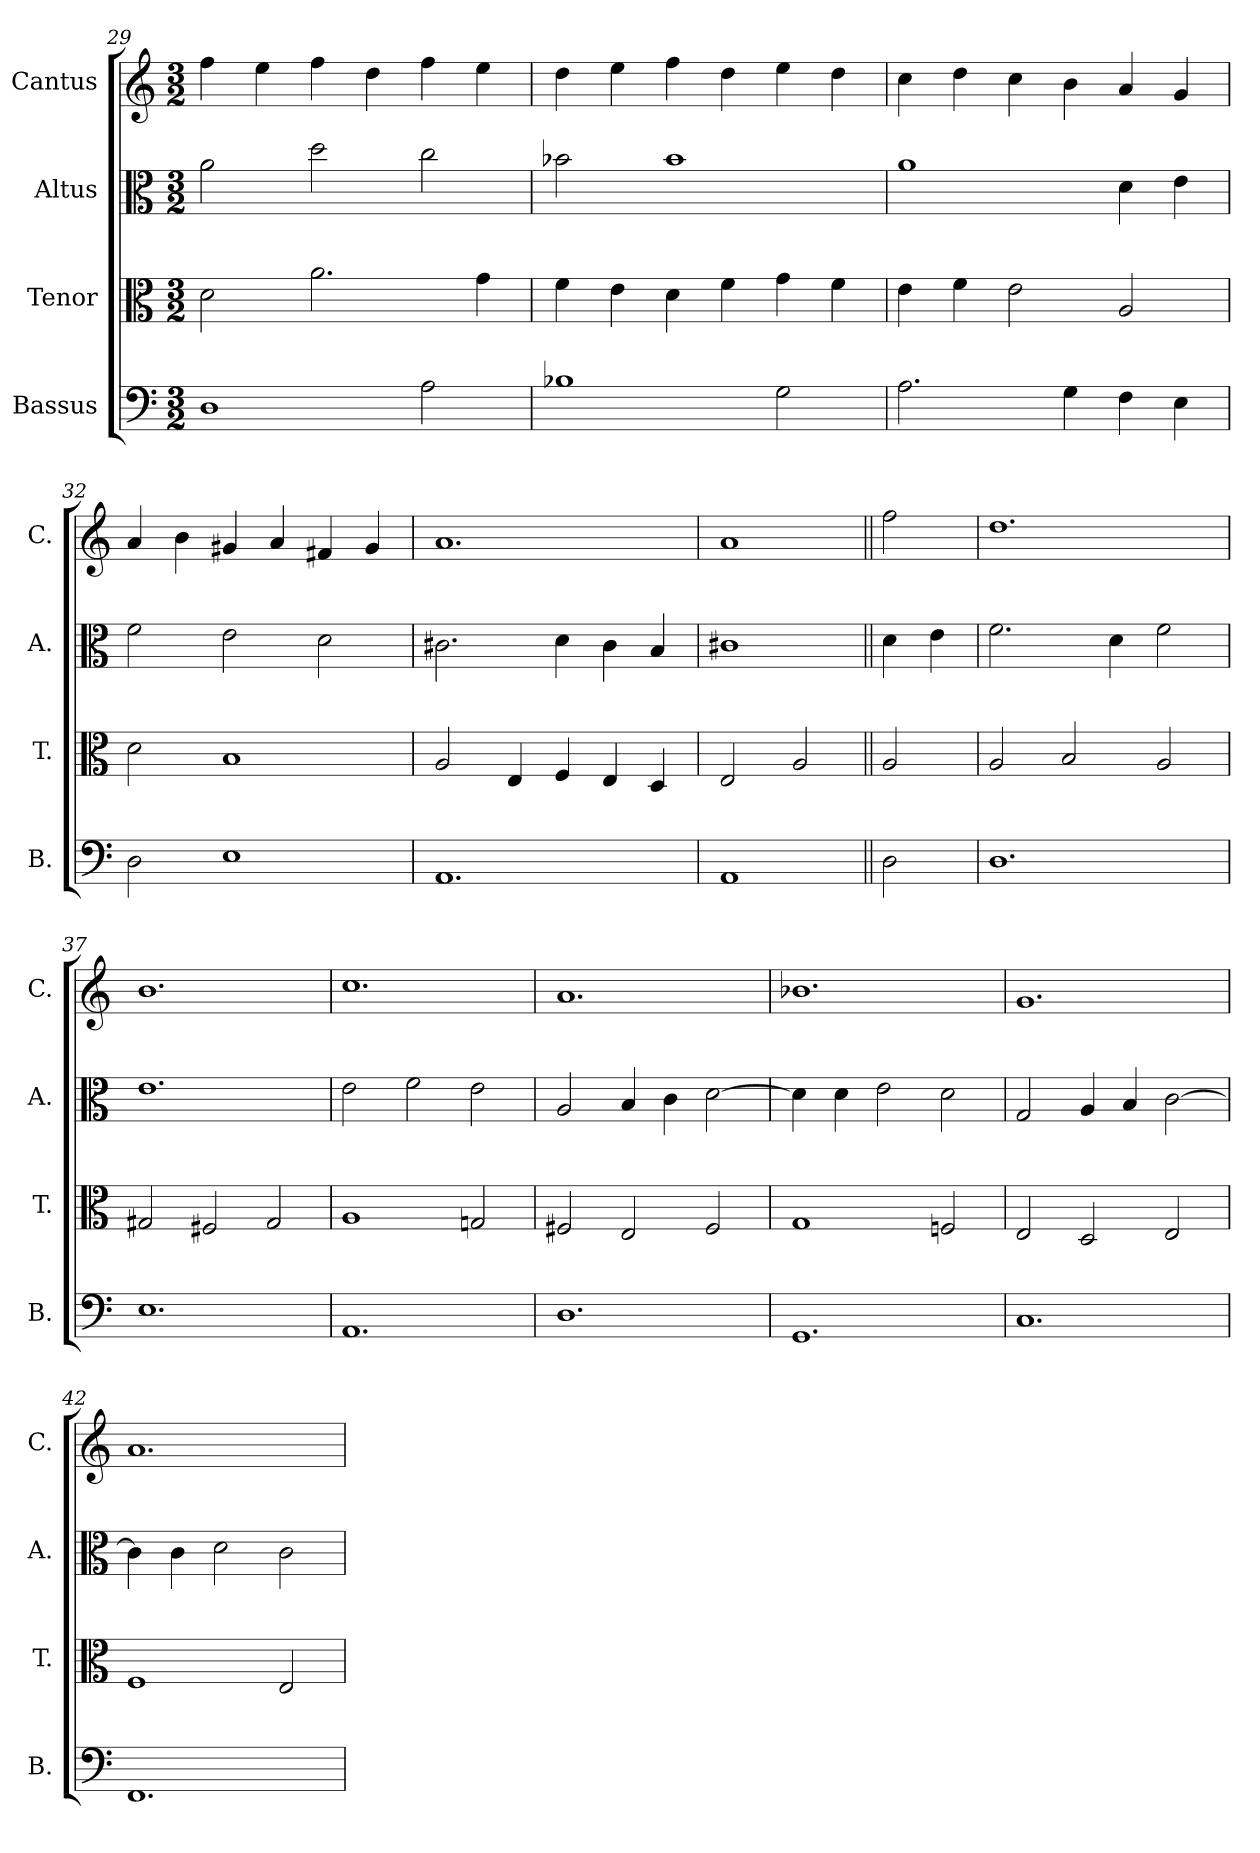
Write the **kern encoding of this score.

**kern	**kern	**kern	**kern
*part4	*part3	*part2	*part1
*staff4	*staff3	*staff2	*staff1
*I"Bassus	*I"Tenor	*I"Altus	*I"Cantus
*I'B.	*I'T.	*I'A.	*I'C.
!!LO:LB:g=z
*clefF4	*clefC3	*clefC3	*clefG2
*k[]	*k[]	*k[]	*k[]
*C:	*C:	*C:	*C:
*M3/2	*M3/2	*M3/2	*M3/2
=29	=29	=29	=29
1D\	2d\	2a\	4ff\
.	.	.	4ee\
.	2.a\	2dd\	4ff\
.	.	.	4dd\
2A\	.	2cc\	4ff\
.	4g\	.	4ee\
=30	=30	=30	=30
1B-X\	4f\	2b-X\	4dd\
.	4e\	.	4ee\
.	4d\	1b-\	4ff\
.	4f\	.	4dd\
2G\	4g\	.	4ee\
.	4f\	.	4dd\
=31	=31	=31	=31
2.A\	4e\	1a\	4cc\
.	4f\	.	4dd\
.	2e\	.	4cc\
4G\	.	.	4b\
4F\	2A/	4d\	4a/
4E\	.	4e\	4g/
=32	=32	=32	=32
2D\	2d\	2f\	4a/
.	.	.	4b\
1E\	1B/	2e\	4g#X/
.	.	.	4a/
.	.	2d\	4f#X/
.	.	.	4g#/
=33	=33	=33	=33
1.AA/	2A/	2.c#X\	1.a/
.	4E/	.	.
.	4F/	4d\	.
.	4E/	4c#\	.
.	4D/	4B/	.
=34	=34	=34	=34
1AA/	2E/	1c#X\	1a/
.	2A/	.	.
=35||	=35||	=35||	=35||
2D\	2A/	4d\	2ff\
.	.	4e\	.
=36	=36	=36	=36
1.D\	2A/	2.f\	1.dd\
.	2B/	.	.
.	.	4d\	.
.	2A/	2f\	.
=37	=37	=37	=37
1.E\	2G#X/	1.e\	1.b\
.	2F#X/	.	.
.	2G#/	.	.
!!LO:LB:g=z
=38	=38	=38	=38
1.AA/	1A/	2e\	1.cc\
.	.	2f\	.
.	2Gn/	2e\	.
=39	=39	=39	=39
1.D\	2F#X/	2A/	1.a/
.	2E/	4B/	.
.	.	4c\	.
.	2F#/	[2d\	.
=40	=40	=40	=40
1.GG/	1G/	4d\]	1.b-X\
.	.	4d\	.
.	.	2e\	.
.	2Fn/	2d\	.
=41	=41	=41	=41
1.C/	2E/	2G/	1.g/
.	2D/	4A/	.
.	.	4B/	.
.	2E/	[2c\	.
=42	=42	=42	=42
1.FF/	1F/	4c\]	1.a/
.	.	4c\	.
.	.	2d\	.
.	2E/	2c\	.
=	=	=	=
*-	*-	*-	*-
